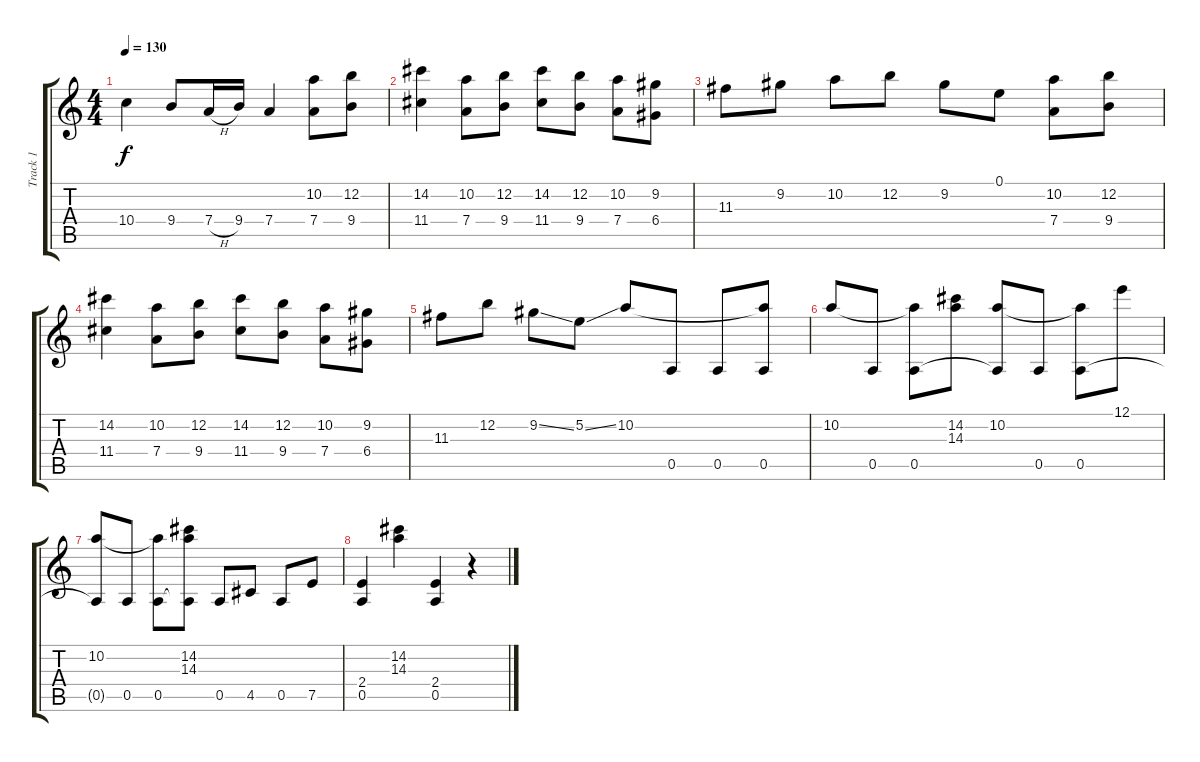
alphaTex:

\track ("Track 1" "Track 1") {instrument acousticguitarsteel}
\staff {score tabs}
\tuning (E4 B3 G3 D3 A2 E2) {hide}
\ts (4 4)
\tempo 130
\clef g2
\ks c
10.4.4{dy f} 9.4.8 7.4{h}.16 9.4.16 7.4.4 (10.2 7.4).8 (12.2 9.4).8 |
(14.2 11.4).4 (10.2 7.4).8 (12.2 9.4).8 (14.2 11.4).8 (12.2 9.4).8 (10.2 7.4).8 (9.2 6.4).8 |
11.3.8 9.2.8 10.2.8 12.2.8 9.2.8 0.1.8 (10.2 7.4).8 (12.2 9.4).8 |
(14.2 11.4).4 (10.2 7.4).8 (12.2 9.4).8 (14.2 11.4).8 (12.2 9.4).8 (10.2 7.4).8 (9.2 6.4).8 |
11.3.8 12.2.8 9.2{ss}.8 5.2{ss}.8 10.2.8 0.5.8 0.5.8 (10.2{t} 0.5).8 |
10.2.8 0.5.8 (10.2{t} 0.5).8 (14.2 14.3).8 (10.2 0.5{t}).8 0.5.8 (10.2{t} 0.5).8 12.1.8 |
(10.2 0.5{t}).8 0.5.8 (10.2{t} 0.5).8 (14.2 14.3 0.5{t}).8 0.5.8 4.5.8 0.5.8 7.5.8 |
(2.4 0.5).4 (14.2 14.3).4 (2.4 0.5).4 r.4
